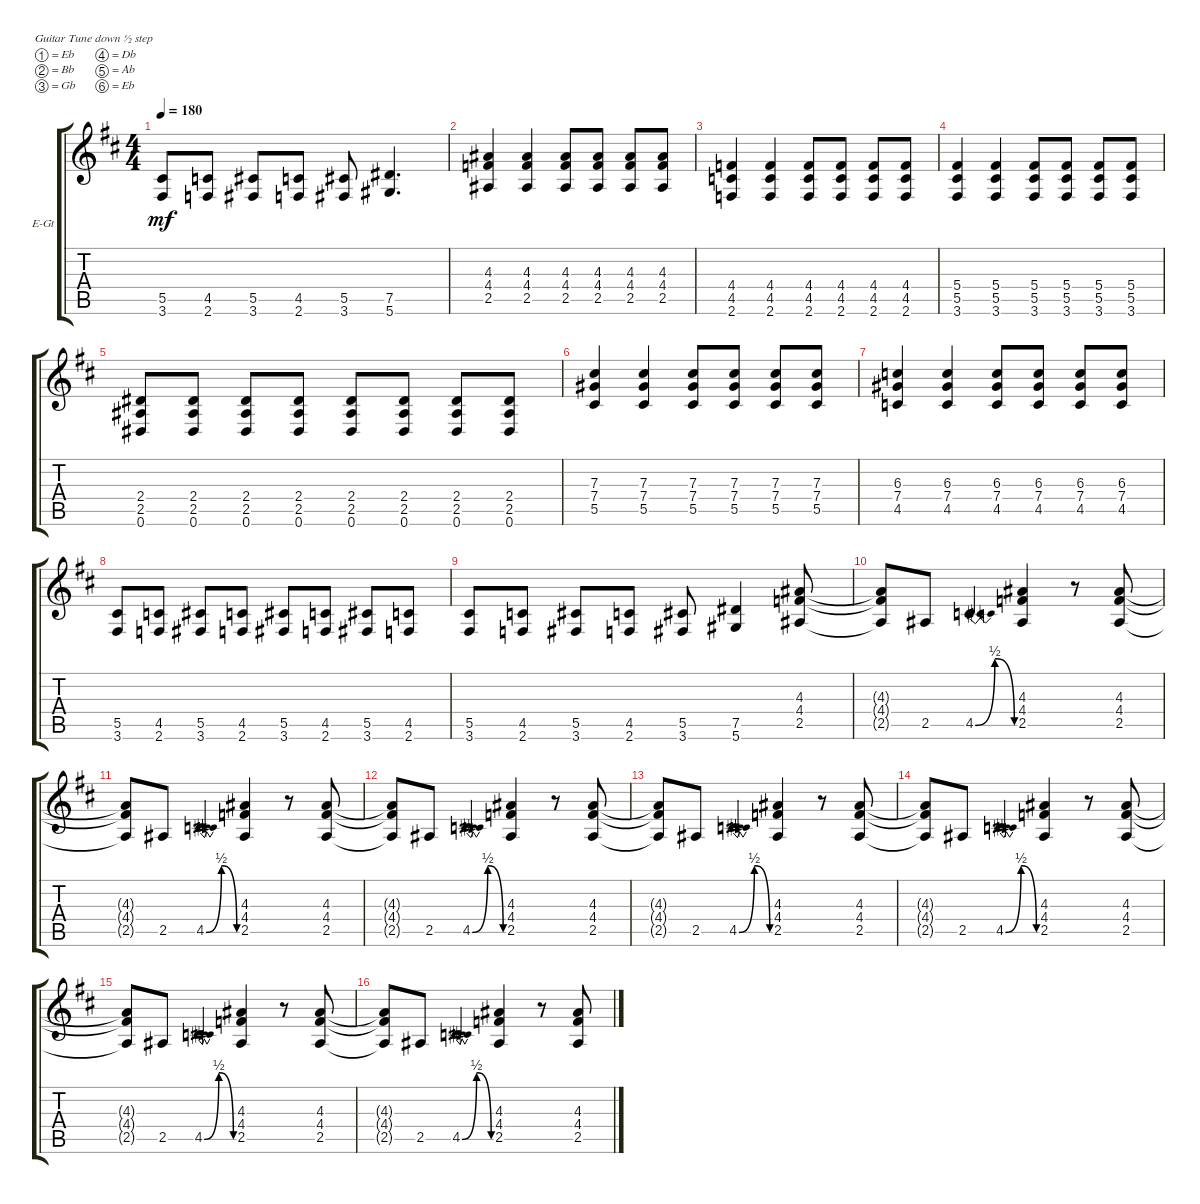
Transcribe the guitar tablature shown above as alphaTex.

\defaultSystemsLayout 4
\bracketExtendMode groupsimilarinstruments
\firstSystemTrackNameOrientation horizontal
\otherSystemsTrackNameOrientation horizontal
\track ("Rithm Guitar 1" "E-Gt") {instrument distortionguitar}
\staff {score tabs}
\tuning (Eb4 Bb3 Gb3 Db3 Ab2 Eb2)
\ts (4 4)
\tempo 180
\clef g2
\ks bminor
(3.6 5.5).8{dy mf} (2.6 4.5).8 (3.6 5.5).8 (2.6 4.5).8 (3.6 5.5).8 (5.6 7.5).4{d} |
(2.5 4.4 4.3).4 (2.5 4.4 4.3).4 (2.5 4.4 4.3).8 (4.3 4.4 2.5).8 (2.5 4.4 4.3).8 (4.3 4.4 2.5).8 |
(2.6 4.5 4.4).4 (2.6 4.5 4.4).4 (2.6 4.4 4.5).8 (2.6 4.5 4.4).8 (4.4 4.5 2.6).8 (2.6 4.5 4.4).8 |
(3.6 5.5 5.4).4 (3.6 5.5 5.4).4 (3.6 5.5 5.4).8 (5.4 5.5 3.6).8 (3.6 5.5 5.4).8 (5.4 5.5 3.6).8 |
(2.5 0.6 2.4).8 (0.6 2.5 2.4).8 (2.5 0.6 2.4).8 (0.6 2.5 2.4).8 (2.5 0.6 2.4).8 (0.6 2.5 2.4).8 (2.5 0.6 2.4).8 (0.6 2.5 2.4).8 |
(7.3 7.4 5.5).4 (5.5 7.4 7.3).4 (5.5 7.4 7.3).8 (7.3 7.4 5.5).8 (5.5 7.4 7.3).8 (7.3 7.4 5.5).8 |
(4.5 7.4 6.3).4 (4.5 7.4 6.3).4 (4.5 7.4 6.3).8 (4.5 7.4 6.3).8 (4.5 7.4 6.3).8 (4.5 7.4 6.3).8 |
(3.6 5.5).8 (2.6 4.5).8 (3.6 5.5).8 (2.6 4.5).8 (3.6 5.5).8 (2.6 4.5).8 (3.6 5.5).8 (2.6 4.5).8 |
(3.6 5.5).8 (2.6 4.5).8 (3.6 5.5).8 (2.6 4.5).8 (3.6 5.5).8 (5.6 7.5).4 (2.5 4.4 4.3).8 |
(2.5{t} 4.4{t} 4.3{t}).8 2.5.8 4.5{be (bendrelease 0 0 10.799999999999999 2 20.4 2 31.2 0)}.4 (2.5 4.4 4.3).4 r.8 (2.5 4.4 4.3).8 |
(2.5{t} 4.4{t} 4.3{t}).8 2.5.8 4.5{be (bendrelease 0 0 10.799999999999999 2 20.4 2 31.2 0)}.4 (2.5 4.4 4.3).4 r.8 (2.5 4.4 4.3).8 |
(2.5{t} 4.4{t} 4.3{t}).8 2.5.8 4.5{be (bendrelease 0 0 10.799999999999999 2 20.4 2 31.2 0)}.4 (2.5 4.4 4.3).4 r.8 (2.5 4.4 4.3).8 |
(2.5{t} 4.4{t} 4.3{t}).8 2.5.8 4.5{be (bendrelease 0 0 10.799999999999999 2 20.4 2 31.2 0)}.4 (2.5 4.4 4.3).4 r.8 (2.5 4.4 4.3).8 |
(2.5{t} 4.4{t} 4.3{t}).8 2.5.8 4.5{be (bendrelease 0 0 10.799999999999999 2 20.4 2 31.2 0)}.4 (2.5 4.4 4.3).4 r.8 (2.5 4.4 4.3).8 |
(2.5{t} 4.4{t} 4.3{t}).8 2.5.8 4.5{be (bendrelease 0 0 10.799999999999999 2 20.4 2 31.2 0)}.4 (2.5 4.4 4.3).4 r.8 (2.5 4.4 4.3).8 |
(2.5{t} 4.4{t} 4.3{t}).8 2.5.8 4.5{be (bendrelease 0 0 10.799999999999999 2 20.4 2 31.2 0)}.4 (2.5 4.4 4.3).4 r.8 (2.5 4.4 4.3).8
